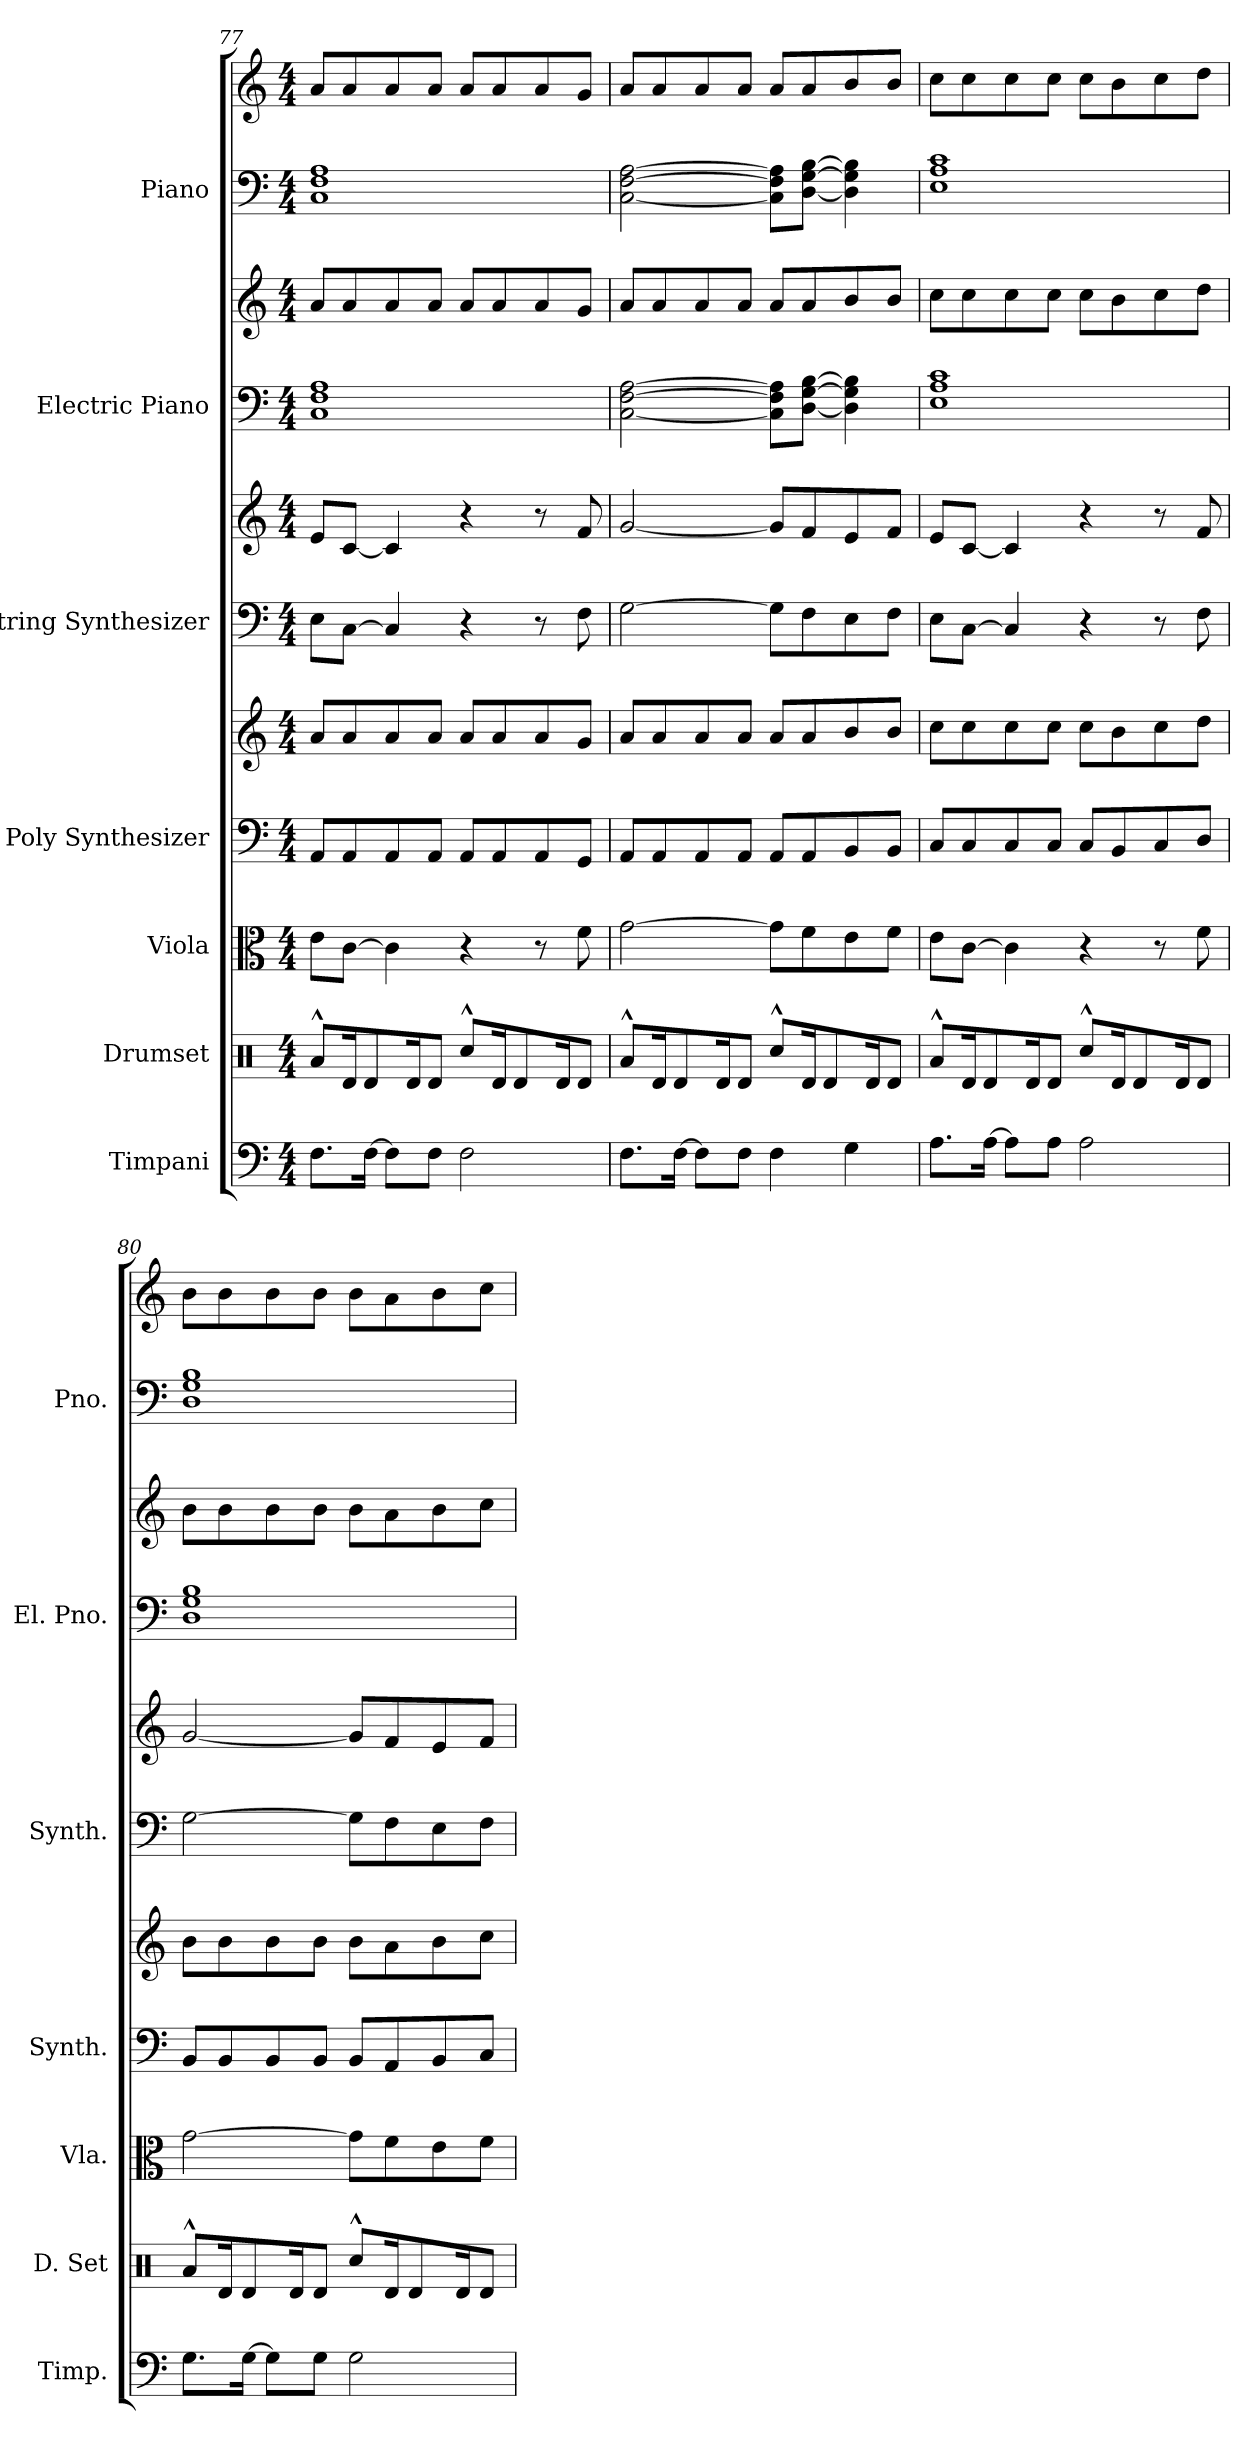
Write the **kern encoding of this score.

**kern	**kern	**kern	**kern	**kern	**kern	**kern	**kern	**kern	**kern	**kern
*part7	*part6	*part5	*part4	*part4	*part3	*part3	*part2	*part2	*part1	*part1
*staff11	*staff10	*staff9	*staff8	*staff7	*staff6	*staff5	*staff4	*staff3	*staff2	*staff1
*I"Timpani	*I"Drumset	*I"Viola	*I"Poly Synthesizer	*	*I"String Synthesizer	*	*I"Electric Piano	*	*I"Piano	*
*I'Timp.	*I'D. Set	*I'Vla.	*I'Synth.	*	*I'Synth.	*	*I'El. Pno.	*	*I'Pno.	*
*clefF4	*clefX	*clefC3	*clefF4	*clefG2	*clefF4	*clefG2	*clefF4	*clefG2	*clefF4	*clefG2
*k[]	*k[]	*k[]	*k[]	*k[]	*k[]	*k[]	*k[]	*k[]	*k[]	*k[]
*M4/4	*M4/4	*M4/4	*M4/4	*M4/4	*M4/4	*M4/4	*M4/4	*M4/4	*M4/4	*M4/4
=77	=77	=77	=77	=77	=77	=77	=77	=77	=77	=77
8.F\L	8Ra^^/L	8e\L	8AA/L	8a/L	8E\L	8e/L	1C 1F 1A	8a/L	1C 1F 1A	8a/L
.	16Rd/K	[8c\J	8AA/	8a/	[8C\J	[8c/J	.	8a/	.	8a/
[16F\Jk	8Rd/	.	.	.	.	.	.	.	.	.
8F\L]	.	4c\]	8AA/	8a/	4C/]	4c/]	.	8a/	.	8a/
.	16Rd/K	.	.	.	.	.	.	.	.	.
8F\J	8Rd/J	.	8AA/J	8a/J	.	.	.	8a/J	.	8a/J
2F\	8Rcc^^/L	4r	8AA/L	8a/L	4r	4r	.	8a/L	.	8a/L
.	16Rd/K	.	8AA/	8a/	.	.	.	8a/	.	8a/
.	8Rd/	.	.	.	.	.	.	.	.	.
.	.	8r	8AA/	8a/	8r	8r	.	8a/	.	8a/
.	16Rd/K	.	.	.	.	.	.	.	.	.
.	8Rd/J	8f\	8GG/J	8g/J	8F\	8f/	.	8g/J	.	8g/J
=78	=78	=78	=78	=78	=78	=78	=78	=78	=78	=78
8.F\L	8Ra^^/L	[2g\	8AA/L	8a/L	[2G\	[2g/	[2C\ [2F\ [2A\	8a/L	[2C\ [2F\ [2A\	8a/L
.	16Rd/K	.	8AA/	8a/	.	.	.	8a/	.	8a/
[16F\Jk	8Rd/	.	.	.	.	.	.	.	.	.
8F\L]	.	.	8AA/	8a/	.	.	.	8a/	.	8a/
.	16Rd/K	.	.	.	.	.	.	.	.	.
8F\J	8Rd/J	.	8AA/J	8a/J	.	.	.	8a/J	.	8a/J
4F\	8Rcc^^/L	8g\L]	8AA/L	8a/L	8G\L]	8g/L]	8C\] 8F\] 8A\]L	8a/L	8C\] 8F\] 8A\]L	8a/L
.	16Rd/K	8f\	8AA/	8a/	8F\	8f/	[8D\ [8G\ [8B\J	8a/	[8D\ [8G\ [8B\J	8a/
.	8Rd/	.	.	.	.	.	.	.	.	.
4G\	.	8e\	8BB/	8b/	8E\	8e/	4D\] 4G\] 4B\]	8b/	4D\] 4G\] 4B\]	8b/
.	16Rd/K	.	.	.	.	.	.	.	.	.
.	8Rd/J	8f\J	8BB/J	8b/J	8F\J	8f/J	.	8b/J	.	8b/J
!!LO:PB:g=z
=79	=79	=79	=79	=79	=79	=79	=79	=79	=79	=79
8.A\L	8Ra^^/L	8e\L	8C/L	8cc\L	8E\L	8e/L	1E 1A 1c	8cc\L	1E 1A 1c	8cc\L
.	16Rd/K	[8c\J	8C/	8cc\	[8C\J	[8c/J	.	8cc\	.	8cc\
[16A\Jk	8Rd/	.	.	.	.	.	.	.	.	.
8A\L]	.	4c\]	8C/	8cc\	4C/]	4c/]	.	8cc\	.	8cc\
.	16Rd/K	.	.	.	.	.	.	.	.	.
8A\J	8Rd/J	.	8C/J	8cc\J	.	.	.	8cc\J	.	8cc\J
2A\	8Rcc^^/L	4r	8C/L	8cc\L	4r	4r	.	8cc\L	.	8cc\L
.	16Rd/K	.	8BB/	8b\	.	.	.	8b\	.	8b\
.	8Rd/	.	.	.	.	.	.	.	.	.
.	.	8r	8C/	8cc\	8r	8r	.	8cc\	.	8cc\
.	16Rd/K	.	.	.	.	.	.	.	.	.
.	8Rd/J	8f\	8D/J	8dd\J	8F\	8f/	.	8dd\J	.	8dd\J
=80	=80	=80	=80	=80	=80	=80	=80	=80	=80	=80
8.G\L	8Ra^^/L	[2g\	8BB/L	8b\L	[2G\	[2g/	1D 1G 1B	8b\L	1D 1G 1B	8b\L
.	16Rd/K	.	8BB/	8b\	.	.	.	8b\	.	8b\
[16G\Jk	8Rd/	.	.	.	.	.	.	.	.	.
8G\L]	.	.	8BB/	8b\	.	.	.	8b\	.	8b\
.	16Rd/K	.	.	.	.	.	.	.	.	.
8G\J	8Rd/J	.	8BB/J	8b\J	.	.	.	8b\J	.	8b\J
2G\	8Rcc^^/L	8g\L]	8BB/L	8b\L	8G\L]	8g/L]	.	8b\L	.	8b\L
.	16Rd/K	8f\	8AA/	8a\	8F\	8f/	.	8a\	.	8a\
.	8Rd/	.	.	.	.	.	.	.	.	.
.	.	8e\	8BB/	8b\	8E\	8e/	.	8b\	.	8b\
.	16Rd/K	.	.	.	.	.	.	.	.	.
.	8Rd/J	8f\J	8C/J	8cc\J	8F\J	8f/J	.	8cc\J	.	8cc\J
=	=	=	=	=	=	=	=	=	=	=
*-	*-	*-	*-	*-	*-	*-	*-	*-	*-	*-
